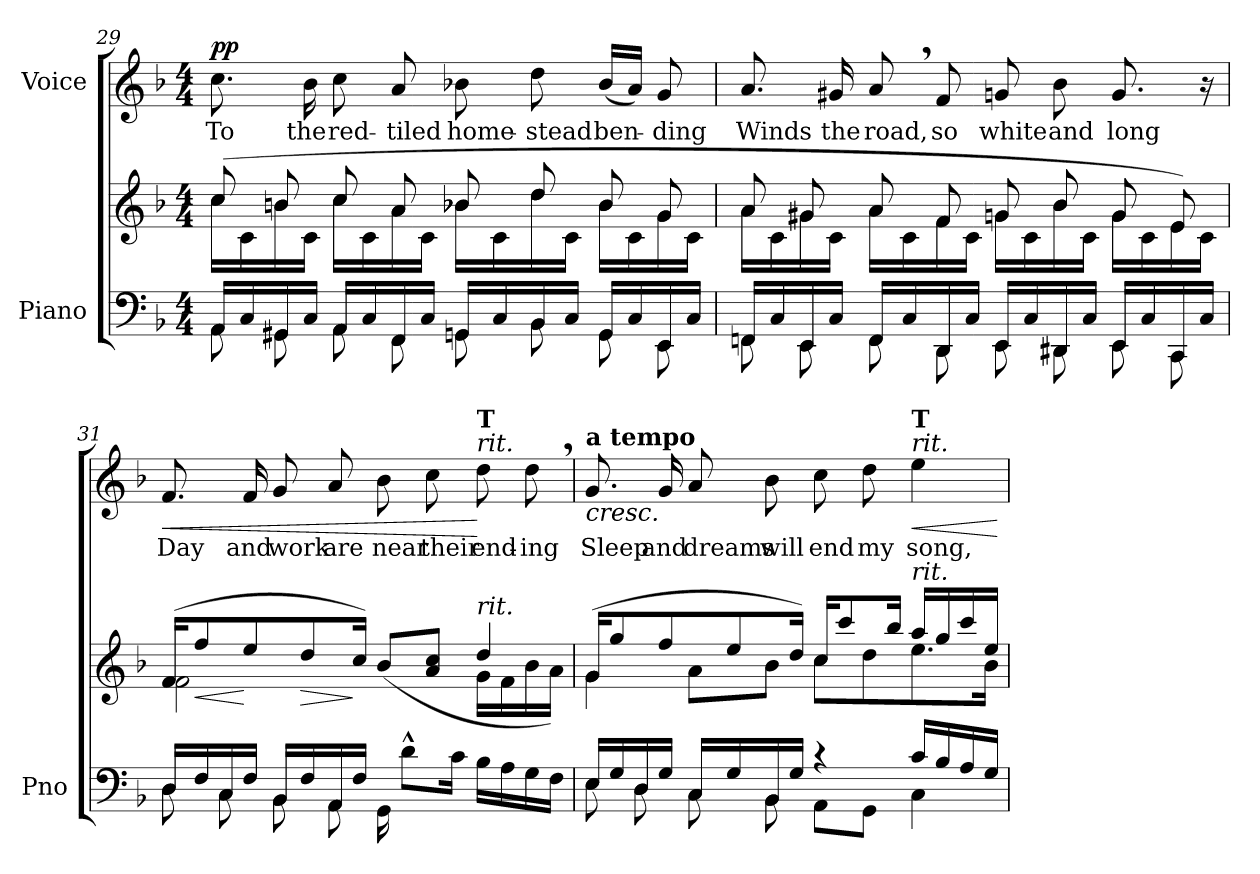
**kern	**kern	**dynam	**kern	**text	**dynam
*part2	*part2	*part2	*part1	*part1	*part1
*staff3	*staff2	*staff2/3	*staff1	*staff1	*staff1
*I"Piano	*	*	*I"Voice	*	*
*I'Pno	*	*	*	*	*
!!LO:LB:g=z
*clefF4	*clefG2	*	*clefG2	*	*
*k[b-]	*k[b-]	*	*k[b-]	*	*
*M4/4	*M4/4	*	*M4/4	*	*
=29	=29	=29	=29	=29	=29
*^	*^	*	*	*	*
!	!	!	!	!	!	!LO:LY:b	!LO:DY:a
16AA/LL	8AA\	(8cc/	16cc\LL	.	8.cc\	To	pp
16C/	.	.	16c\	.	.	.	.
!	!LO:N:head=solid	!	!	!	!	!	!
16GG#X/	8GG#\	8bn/	16b\	.	.	.	.
!	!	!	!	!	!	!LO:LY:b	!
16C/JJ	.	.	16c\JJ	.	16b-\	the	.
!	!	!	!	!	!	!LO:LY:b	!
16AA/LL	8AA\	8cc/	16cc\LL	.	8cc\	red-	.
16C/	.	.	16c\	.	.	.	.
!	!	!	!	!	!	!LO:LY:b	!
16FF/	8FF\	8a/	16a\	.	8a/	-tiled	.
16C/JJ	.	.	16c\JJ	.	.	.	.
!	!	!	!	!	!	!LO:LY:b	!
16GGn/LL	8GG\	8b-X/	16b-\LL	.	8b-X\	home-	.
16C/	.	.	16c\	.	.	.	.
!	!	!	!	!	!	!LO:LY:b	!
16BB-/	8BB-\	8dd/	16dd\	.	8dd\	-stead	.
16C/JJ	.	.	16c\JJ	.	.	.	.
!	!	!	!	!	!	!LO:LY:b	!
16GG/LL	8GG\	8b-/	16b-\LL	.	(16b-/LL	ben-	.
16C/	.	.	16c\	.	16a/JJ)	.	.
!	!	!	!	!	!	!LO:LY:b	!
16EE/	8EE\	8g/	16g\	.	8g/	-ding	.
16C/JJ	.	.	16c\JJ	.	.	.	.
=30	=30	=30	=30	=30	=30	=30	=30
!	!	!	!	!	!	!LO:LY:b	!
16FFn/LL	8FF\	8a/	16a\LL	.	8.a/	Winds	.
16C/	.	.	16c\	.	.	.	.
!	!LO:N:head=solid	!	!	!	!	!	!
16EE/	8EE\	8g#X/	16g#\	.	.	.	.
!	!	!	!	!	!	!LO:LY:b	!
16C/JJ	.	.	16c\JJ	.	16g#X/	the	.
!	!	!	!	!	!	!LO:LY:b	!
16FF/LL	8FF\	8a/	16a\LL	.	8a,/	road,	.
16C/	.	.	16c\	.	.	.	.
!	!	!	!	!	!	!LO:LY:b	!
16DD/	8DD\	8f/	16f\	.	8f/	so	.
16C/JJ	.	.	16c\JJ	.	.	.	.
!	!	!	!	!	!	!LO:LY:b	!
16EE/LL	8EE\	8gn/	16g\LL	.	8gn/	white	.
16C/	.	.	16c\	.	.	.	.
!	!	!	!	!	!	!LO:LY:b	!
16DD#X/	8DD#\	8b-/	16b-\	.	8b-\	and	.
16C/JJ	.	.	16c\JJ	.	.	.	.
!	!	!	!	!	!	!LO:LY:b	!
16EE/LL	8EE\	8g/	16g\LL	.	8.g/	long	.
16C/	.	.	16c\	.	.	.	.
16CC/	8CC\	8e/)	16e\	.	.	.	.
16C/JJ	.	.	16c\JJ	.	16r	.	.
!!LO:PB:g=z
=31	=31	=31	=31	=31	=31	=31	=31
!	!	!	!	!	!	!LO:LY:b	!LO:HP:b
16D/LL	8D\	(16f/KL	2f\	.	8.f/	Day	<
!	!	!	!	!LO:HP:b	!	!	!
16F/	.	8ff/	.	<	.	.	.
!	!LO:N:head=solid	!	!	!	!	!	!
16C/	8C\	.	.	.	.	.	.
!	!	!	!	!	!	!LO:LY:b	!
16F/JJ	.	8ee/	.	[	16f/	and	.
!	!	!	!	!	!	!LO:LY:b	!
16BB-/LL	8BB-\	.	.	.	8g/	work	.
!	!	!	!	!LO:HP:b	!	!	!
16F/	.	8dd/	.	>	.	.	.
!	!	!	!	!	!	!LO:LY:b	!
16AA/	8AA\	.	.	.	8a/	are	.
16F/JJ	.	16cc/Jk)	.	]	.	.	.
!	!	!	!	!	!	!LO:LY:b	!
16GG\	2ryy	(8b-/L	4ryy	.	8b-\	near	.
8d^^\L	.	.	.	.	.	.	.
!	!	!	!	!	!	!LO:LY:b	!
.	.	8a/ 8cc/J	.	.	8cc\	their	.
16c\Jk	.	.	.	.	.	.	.
!	!	!	!	!	!LO:TX:a:i:t=rit.	!	!
!	!	!	!	!	!LO:TX:a:B:t=T	!	!
!	!	!LO:TX:a:i:t=rit.	!	!	!	!	!
!	!	!	!	!	!	!LO:LY:b	!
16B-\LL	.	4dd/	16g\LL	.	8dd\	end-	[
16A\	.	.	16f\	.	.	.	.
!	!	!	!	!	!	!LO:LY:b	!
16G\	.	.	16b-\	.	8dd,\	-ing	.
16F\JJ	.	.	16a\JJ)	.	.	.	.
=32	=32	=32	=32	=32	=32	=32	=32
!	!	!	!	!	!LO:TX:a:B:t=a tempo	!	!
!	!	!	!	!	!	!LO:LY:b	!LO:HP:b
16E/LL	8E\	(>4g\	16g/KL	.	8.g/	Sleep	<
16G/	.	.	8gg/	.	.	.	.
!	!LO:N:head=solid	!	!	!	!	!	!
16D/	8D\	.	.	.	.	.	.
!	!	!	!	!	!	!LO:LY:b	!
16G/JJ	.	.	8ff/	.	16g/	and	.
!	!	!	!	!	!	!LO:LY:b	!
16C/LL	8C\	8a\L	.	.	8a/	dreams	.
16G/	.	.	8ee/	.	.	.	.
!	!	!	!	!	!	!LO:LY:b	!
16BB-/	8BB-\	8b-\J	.	.	8b-\	will	.
16G/JJ	.	.	16dd/Jk)	.	.	.	.
!	!	!	!	!	!	!LO:LY:b	!
8AA\L	4rc	16cc/KL	8cc\L	.	8cc\	end	.
.	.	8ccc/	.	.	.	.	.
!	!	!	!	!	!	!LO:LY:b	!
8GG\J	.	.	8dd\	.	8dd\	my	.
.	.	16bb-/Jk	.	.	.	.	.
!	!	!	!	!	!LO:TX:a:i:t=rit.	!	!
!	!	!	!	!	!LO:TX:a:B:t=T	!	!
!	!	!LO:TX:a:i:t=rit.	!	!	!	!	!
!	!	!	!	!	!	!LO:LY:b	!LO:HP:b
16c/LL	4C\	16aa/LL	8.ee\	.	4ee\	song,	<
16B-/	.	16gg/	.	.	.	.	.
16A/	.	16ccc/	.	.	.	.	.
16G/JJ	.	16ee/JJ	16b-\Jk	.	.	.	.
*v	*v	*	*	*	*	*	*
*	*v	*v	*	*	*	*
.	.	.	.	.	[ [
=	=	=	=	=	=
*-	*-	*-	*-	*-	*-
